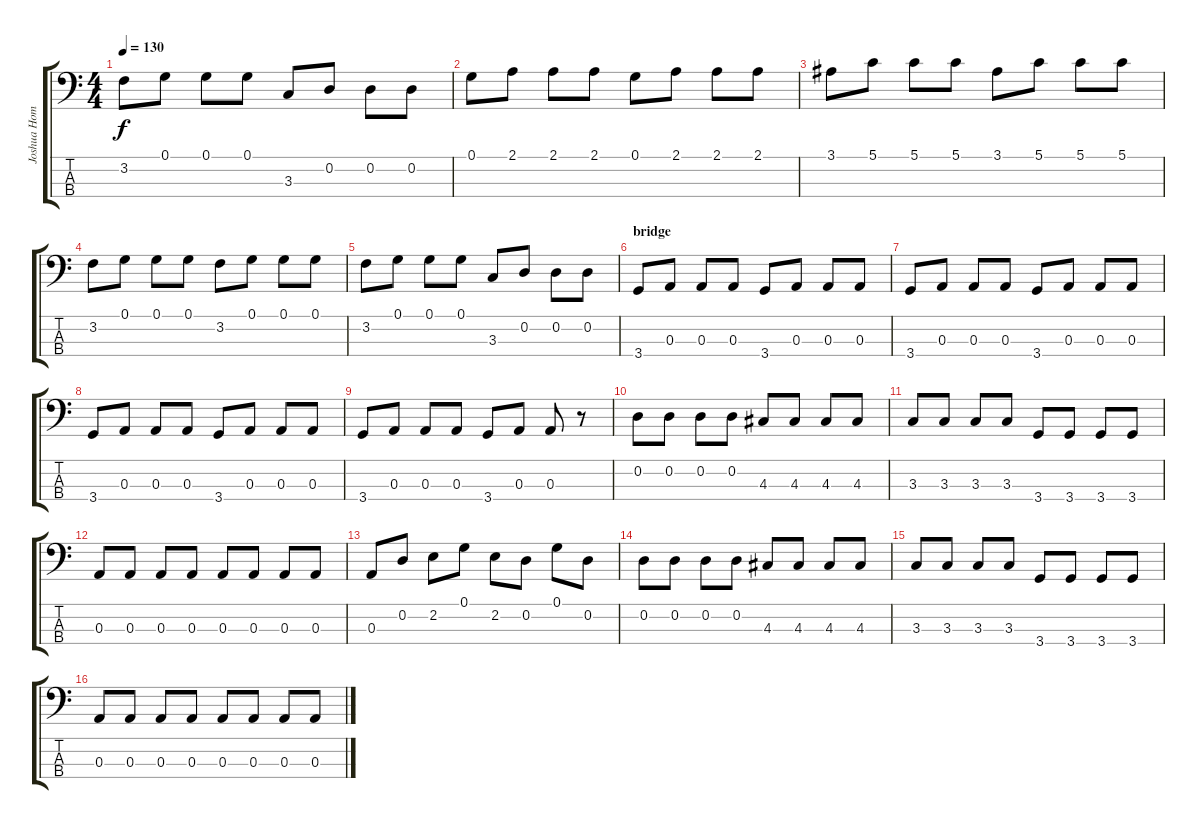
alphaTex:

\track ("Joshua Homme - bass" "Joshua Hom") {instrument electricbasspick}
\staff {score tabs}
\tuning (G2 D2 A1 E1) {hide}
\ts (4 4)
\tempo 130
\clef f4
\ks c
3.2.8{dy f} 0.1.8 0.1.8 0.1.8 3.3.8 0.2.8 0.2.8 0.2.8 |
0.1.8 2.1.8 2.1.8 2.1.8 0.1.8 2.1.8 2.1.8 2.1.8 |
3.1.8 5.1.8 5.1.8 5.1.8 3.1.8 5.1.8 5.1.8 5.1.8 |
3.2.8 0.1.8 0.1.8 0.1.8 3.2.8 0.1.8 0.1.8 0.1.8 |
3.2.8 0.1.8 0.1.8 0.1.8 3.3.8 0.2.8 0.2.8 0.2.8 |
\section ("" "bridge")
3.4.8 0.3.8 0.3.8 0.3.8 3.4.8 0.3.8 0.3.8 0.3.8 |
3.4.8 0.3.8 0.3.8 0.3.8 3.4.8 0.3.8 0.3.8 0.3.8 |
3.4.8 0.3.8 0.3.8 0.3.8 3.4.8 0.3.8 0.3.8 0.3.8 |
3.4.8 0.3.8 0.3.8 0.3.8 3.4.8 0.3.8 0.3.8 r.8 |
0.2.8 0.2.8 0.2.8 0.2.8 4.3.8 4.3.8 4.3.8 4.3.8 |
3.3.8 3.3.8 3.3.8 3.3.8 3.4.8 3.4.8 3.4.8 3.4.8 |
0.3.8 0.3.8 0.3.8 0.3.8 0.3.8 0.3.8 0.3.8 0.3.8 |
0.3.8 0.2.8 2.2.8 0.1.8 2.2.8 0.2.8 0.1.8 0.2.8 |
0.2.8 0.2.8 0.2.8 0.2.8 4.3.8 4.3.8 4.3.8 4.3.8 |
3.3.8 3.3.8 3.3.8 3.3.8 3.4.8 3.4.8 3.4.8 3.4.8 |
0.3.8 0.3.8 0.3.8 0.3.8 0.3.8 0.3.8 0.3.8 0.3.8
